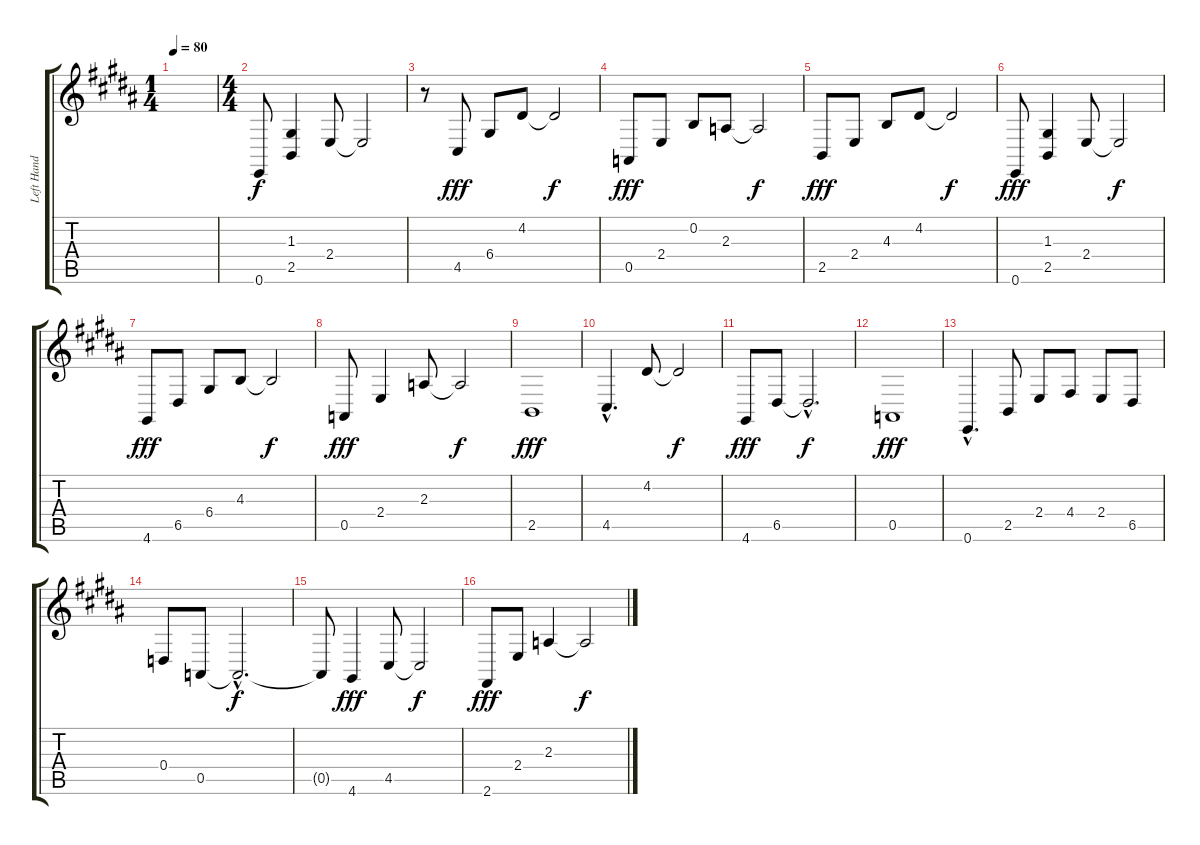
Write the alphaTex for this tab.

\track ("Left Hand" "Left Hand") {instrument acousticgrandpiano}
\staff {score tabs}
\tuning (E4 B3 G3 D3 A2 E2) {hide}
\ts (1 4)
\tempo 80
\clef g2
\ks b
|
\ts (4 4)
0.6.8 (1.3 2.5).4 2.4.8 2.4{t}.2{dy f} |
r.8 4.5.8{dy fff} 6.4.8 4.2.8 4.2{t}.2{dy f} |
0.5.8{dy fff} 2.4.8 0.2.8 2.3.8 2.3{t}.2{dy f} |
2.5.8{dy fff} 2.4.8 4.3.8 4.2.8 4.2{t}.2{dy f} |
0.6.8{dy fff} (1.3 2.5).4 2.4.8 2.4{t}.2{dy f} |
4.6.8{dy fff} 6.5.8 6.4.8 4.3.8 4.3{t}.2{dy f} |
0.5.8{dy fff} 2.4.4 2.3.8 2.3{t}.2{dy f} |
2.5.1{dy fff} |
4.5{hac}.4{d} 4.2.8 4.2{t}.2{dy f} |
4.6.8{dy fff} 6.5.8 6.5{hac t}.2{d dy f} |
0.5.1{dy fff} |
0.6{hac}.4{d} 2.5.8 2.4.8 4.4.8 2.4.8 6.5.8 |
0.4.8 0.5.8 0.5{hac t}.2{d dy f} |
0.5{t}.8 4.6.4{dy fff} 4.5.8 4.5{t}.2{dy f} |
2.6.8{dy fff} 2.4.8 2.3.4 2.3{t}.2{dy f}
